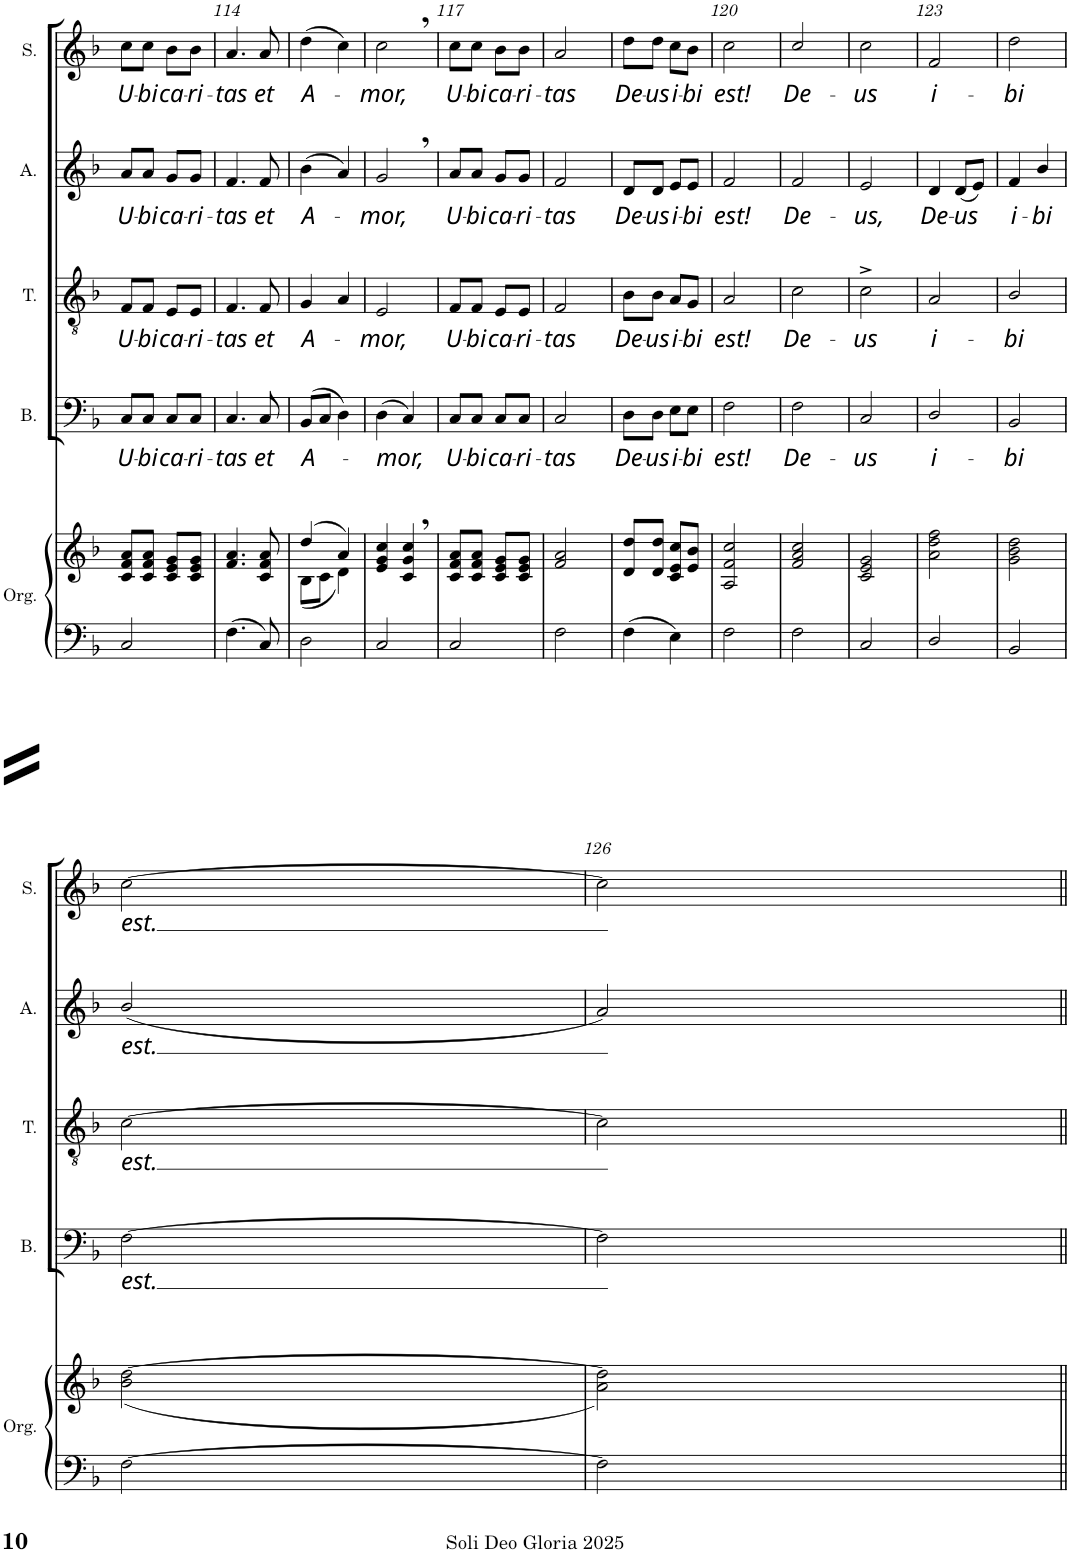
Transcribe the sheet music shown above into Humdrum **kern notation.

**kern	**kern	**kern	**text	**kern	**text	**kern	**text	**kern	**text
*part5	*part5	*part4	*part4	*part3	*part3	*part2	*part2	*part1	*part1
*staff6	*staff5	*staff4	*staff4	*staff3	*staff3	*staff2	*staff2	*staff1	*staff1
*I"Orgue	*	*I"Basse	*	*I"Ténor	*	*I"Alto	*	*I"Soprano	*
*I'Org.	*	*I'B.	*	*I'T.	*	*I'A.	*	*I'S.	*
!!LO:PB:g=z
*clefF4	*clefG2	*clefF4	*	*clefGv2	*	*clefG2	*	*clefG2	*
*k[b-]	*k[b-]	*k[b-]	*	*k[b-]	*	*k[b-]	*	*k[b-]	*
*M2/4	*M2/4	*M2/4	*	*M2/4	*	*M2/4	*	*M2/4	*
=113	=113	=113	=113	=113	=113	=113	=113	=113	=113
!	!	!	!LO:LY:b	!	!LO:LY:b	!	!LO:LY:b	!	!LO:LY:b
2C/	8c/ 8f/ 8a/L	8C/L	U-	8F/L	U-	8a/L	U-	8cc\L	U-
!	!	!	!LO:LY:b	!	!LO:LY:b	!	!LO:LY:b	!	!LO:LY:b
.	8c/ 8f/ 8a/J	8C/J	-bi	8F/J	-bi	8a/J	-bi	8cc\J	-bi
!	!	!	!LO:LY:b	!	!LO:LY:b	!	!LO:LY:b	!	!LO:LY:b
.	8c/ 8e/ 8g/L	8C/L	ca-	8E/L	ca-	8g/L	ca-	8b-\L	ca-
!	!	!	!LO:LY:b	!	!LO:LY:b	!	!LO:LY:b	!	!LO:LY:b
.	8c/ 8e/ 8g/J	8C/J	-ri-	8E/J	-ri-	8g/J	-ri-	8b-\J	-ri-
=114	=114	=114	=114	=114	=114	=114	=114	=114	=114
!	!	!	!LO:LY:b	!	!LO:LY:b	!	!LO:LY:b	!	!LO:LY:b
4.F\	4.f/ 4.a/	4.C/	-tas	4.F/	-tas	4.f/	-tas	4.a/	-tas
!	!	!	!LO:LY:b	!	!LO:LY:b	!	!LO:LY:b	!	!LO:LY:b
8C/	8c/ 8f/ 8a/	8C/	et	8F/	et	8f/	et	8a/	et
=115	=115	=115	=115	=115	=115	=115	=115	=115	=115
*	*^	*	*	*	*	*	*	*	*
!	!	!	!	!LO:LY:b	!	!LO:LY:b	!	!LO:LY:b	!	!LO:LY:b
2D\	(4dd/	(8B-\L	(8BB-/L	A-	4G/	A-	(4b-\	A-	(4dd\	A-
.	.	8c\J	8C/J	.	.	.	.	.	.	.
.	4a/)	4d\)	4D\)	.	4A/	.	4a/)	.	4cc\)	.
=116	=116	=116	=116	=116	=116	=116	=116	=116	=116	=116
!	!	!	!	!LO:LY:b	!	!LO:LY:b	!	!LO:LY:b	!	!LO:LY:b
*	*v	*v	*	*	*	*	*	*	*	*
2C/	4e/ 4g/ 4cc/	(4D\	-mor,	2E/	-mor,	2g,/	-mor,	2cc,\	-mor,
.	4c/, 4g/, 4cc/,	4C/)	.	.	.	.	.	.	.
=117	=117	=117	=117	=117	=117	=117	=117	=117	=117
!	!	!	!LO:LY:b	!	!LO:LY:b	!	!LO:LY:b	!	!LO:LY:b
2C/	8c/ 8f/ 8a/L	8C/L	U-	8F/L	U-	8a/L	U-	8cc\L	U-
!	!	!	!LO:LY:b	!	!LO:LY:b	!	!LO:LY:b	!	!LO:LY:b
.	8c/ 8f/ 8a/J	8C/J	-bi	8F/J	-bi	8a/J	-bi	8cc\J	-bi
!	!	!	!LO:LY:b	!	!LO:LY:b	!	!LO:LY:b	!	!LO:LY:b
.	8c/ 8e/ 8g/L	8C/L	ca-	8E/L	ca-	8g/L	ca-	8b-\L	ca-
!	!	!	!LO:LY:b	!	!LO:LY:b	!	!LO:LY:b	!	!LO:LY:b
.	8c/ 8e/ 8g/J	8C/J	-ri-	8E/J	-ri-	8g/J	-ri-	8b-\J	-ri-
=118	=118	=118	=118	=118	=118	=118	=118	=118	=118
!	!	!	!LO:LY:b	!	!LO:LY:b	!	!LO:LY:b	!	!LO:LY:b
2F\	2f/ 2a/	2C/	-tas	2F/	-tas	2f/	-tas	2a/	-tas
=119	=119	=119	=119	=119	=119	=119	=119	=119	=119
!	!	!	!LO:LY:b	!	!LO:LY:b	!	!LO:LY:b	!	!LO:LY:b
4F\	8d/ 8dd/L	8D\L	De-	8B-\L	De-	8d/L	De-	8dd\L	De-
!	!	!	!LO:LY:b	!	!LO:LY:b	!	!LO:LY:b	!	!LO:LY:b
.	8d/ 8dd/J	8D\J	-us	8B-\J	-us	8d/J	-us	8dd\J	-us
!	!	!	!LO:LY:b	!	!LO:LY:b	!	!LO:LY:b	!	!LO:LY:b
4E\	8c/ 8e/ 8cc/L	8E\L	i-	8A/L	i-	8e/L	i-	8cc\L	i-
!	!	!	!LO:LY:b	!	!LO:LY:b	!	!LO:LY:b	!	!LO:LY:b
.	8e/ 8b-/J	8E\J	-bi	8G/J	-bi	8e/J	-bi	8b-\J	-bi
=120	=120	=120	=120	=120	=120	=120	=120	=120	=120
!	!	!	!LO:LY:b	!	!LO:LY:b	!	!LO:LY:b	!	!LO:LY:b
2F\	2A/ 2f/ 2cc/	2F\	est!	2A/	est!	2f/	est!	2cc\	est!
=121	=121	=121	=121	=121	=121	=121	=121	=121	=121
!	!	!	!LO:LY:b	!	!LO:LY:b	!	!LO:LY:b	!	!LO:LY:b
2F\	2f/ 2a/ 2cc/	2F\	De-	2c\	De-	2f/	De-	2cc/	De-
=122	=122	=122	=122	=122	=122	=122	=122	=122	=122
!	!	!	!LO:LY:b	!	!LO:LY:b	!	!LO:LY:b	!	!LO:LY:b
2C/	2c/ 2e/ 2g/	2C/	-us	2c^>\	-us	2e/	-us,	2cc\	-us
=123	=123	=123	=123	=123	=123	=123	=123	=123	=123
!	!	!	!LO:LY:b	!	!LO:LY:b	!	!LO:LY:b	!	!LO:LY:b
2D/	2a\ 2dd\ 2ff\	2D/	i-	2A/	i-	4d/	De-	2f/	i-
!	!	!	!	!	!	!	!LO:LY:b	!	!
.	.	.	.	.	.	(<8d/L	-us	.	.
.	.	.	.	.	.	8e/J)	.	.	.
=124	=124	=124	=124	=124	=124	=124	=124	=124	=124
!	!	!	!LO:LY:b	!	!LO:LY:b	!	!LO:LY:b	!	!LO:LY:b
2BB-/	2g\ 2b-\ 2dd\	2BB-/	-bi	2B-/	-bi	4f/	i-	2dd\	-bi
!	!	!	!	!	!	!	!LO:LY:b	!	!
.	.	.	.	.	.	4b-/	-bi	.	.
!!LO:LB:g=z
=125	=125	=125	=125	=125	=125	=125	=125	=125	=125
!	!	!	!LO:LY:b	!	!LO:LY:b	!	!LO:LY:b	!	!LO:LY:b
[2F\	(<2b-\ [2dd\	[2F\	est.	[2c\	est.	(<2b-/	est.	[2cc\	est.
=126	=126	=126	=126	=126	=126	=126	=126	=126	=126
2F\]	2a\ 2dd\])	2F\]	.	2c\]	.	2a/)	.	2cc\]	.
=||	=||	=||	=||	=||	=||	=||	=||	=||	=||
*-	*-	*-	*-	*-	*-	*-	*-	*-	*-
